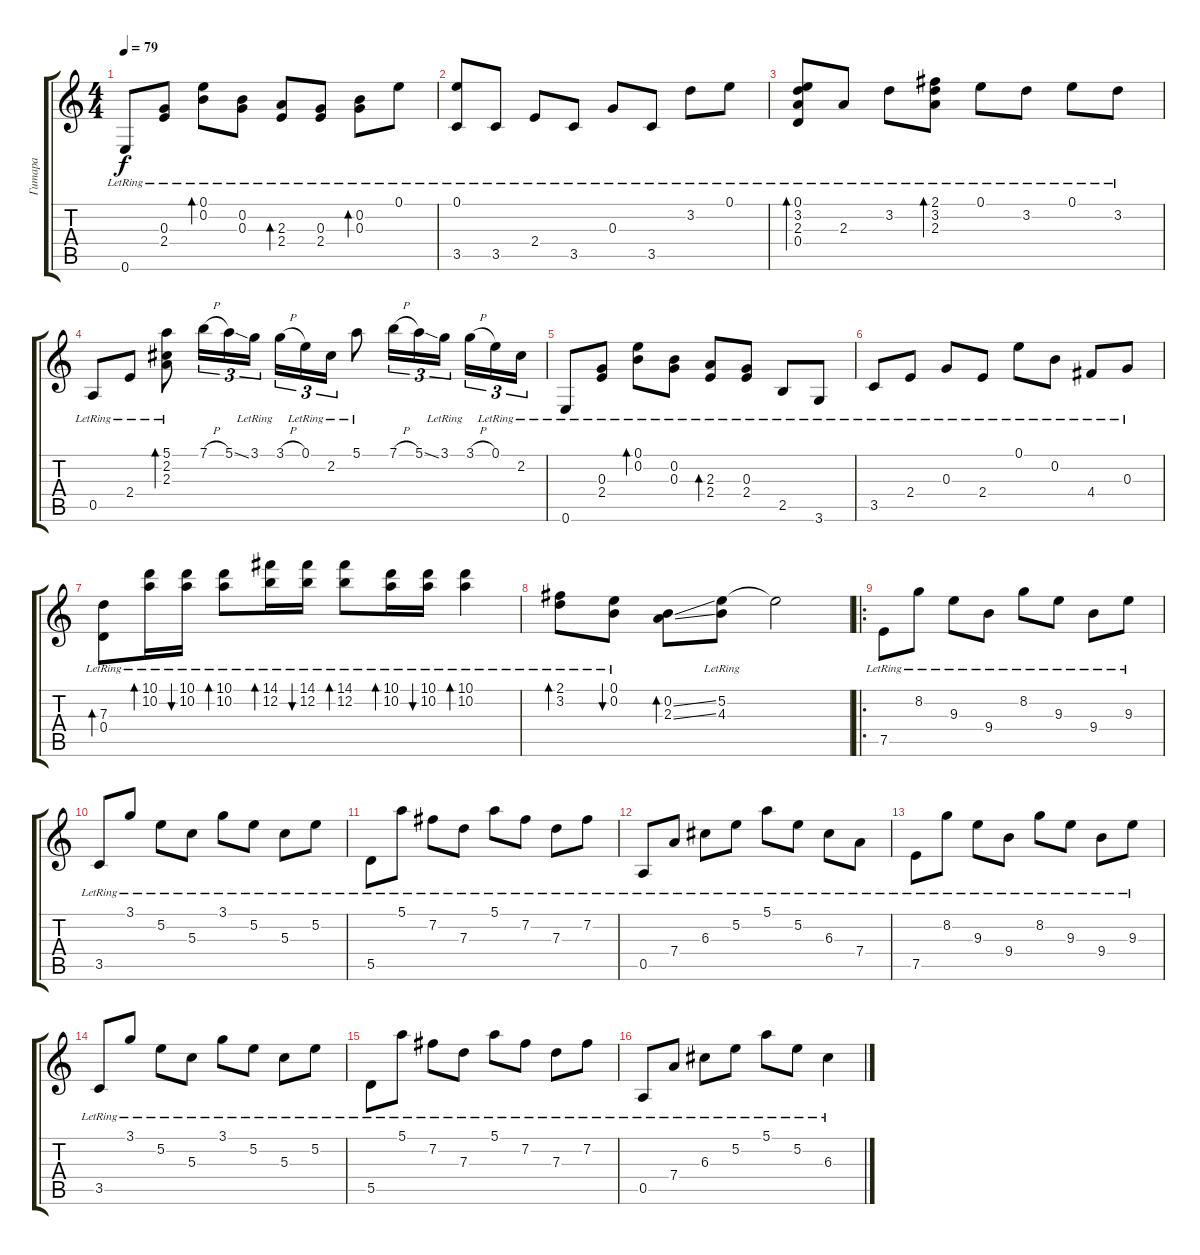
\track ("Гитара" "Гитара") {instrument electricguitarclean}
\staff {score tabs}
\tuning (E4 B3 G3 D3 A2 E2) {hide}
\ts (4 4)
\tempo 79
\clef g2
\ks c
0.6{lr}.8{dy f instrument electricguitarclean} (0.3{lr} 2.4{lr}).8 (0.1{lr} 0.2{lr}).8{bd 60} (0.2{lr} 0.3{lr}).8 (2.3{lr} 2.4{lr}).8{bd 60} (0.3{lr} 2.4{lr}).8 (0.2{lr} 0.3{lr}).8{bd 60} 0.1{lr}.8 |
(0.1{lr} 3.5{lr}).8 3.5{lr}.8 2.4{lr}.8 3.5{lr}.8 0.3{lr}.8 3.5{lr}.8 3.2{lr}.8 0.1{lr}.8 |
(0.1{lr} 3.2{lr} 2.3{lr} 0.4{lr}).8{bd 60} 2.3{lr}.8 3.2{lr}.8 (2.1{lr} 3.2{lr} 2.3{lr}).8{bd 60} 0.1{lr}.8 3.2{lr}.8 0.1{lr}.8 3.2{lr}.8 |
0.5{lr}.8 2.4{lr}.8 (5.1{lr} 2.2{lr} 2.3{lr}).8{bd 120} 7.1{h}.16{tu (3 2)} 5.1{ss}.16{tu (3 2)} 3.1{lr}.16{tu (3 2)} 3.1{h}.16{tu (3 2)} 0.1{lr}.16{tu (3 2)} 2.2{lr}.16{tu (3 2)} 5.1{lr}.8 7.1{h}.16{tu (3 2)} 5.1{ss}.16{tu (3 2)} 3.1{lr}.16{tu (3 2)} 3.1{h}.16{tu (3 2)} 0.1{lr}.16{tu (3 2)} 2.2{lr}.16{tu (3 2)} |
0.6{lr}.8 (0.3{lr} 2.4{lr}).8 (0.1{lr} 0.2{lr}).8{bd 60} (0.2{lr} 0.3{lr}).8 (2.3{lr} 2.4{lr}).8{bd 60} (0.3{lr} 2.4{lr}).8 2.5{lr}.8 3.6{lr}.8 |
3.5{lr}.8 2.4{lr}.8 0.3{lr}.8 2.4{lr}.8 0.1{lr}.8 0.2{lr}.8 4.4{lr}.8 0.3{lr}.8 |
(7.3{lr} 0.4{lr}).8{bd 60} (10.1{lr} 10.2{lr}).16{bd 60} (10.1{lr} 10.2{lr}).16{bu 60} (10.1{lr} 10.2{lr}).8{bd 60} (14.1{lr} 12.2{lr}).16{bd 60} (14.1{lr} 12.2{lr}).16{bu 60} (14.1{lr} 12.2{lr}).8{bd 60} (10.1{lr} 10.2{lr}).16{bd 60} (10.1{lr} 10.2{lr}).16{bu 60} (10.1{lr} 10.2{lr}).4{bd 60} |
(2.1{lr} 3.2{lr}).8{bd 60} (0.1{lr} 0.2{lr}).8{bu 60} (0.2{ss} 2.3{ss}).8{bd 60} (5.2{lr} 4.3{lr}).8 5.2{t}.2 |
\ro
7.5{lr}.8 8.2{lr}.8 9.3{lr}.8 9.4{lr}.8 8.2{lr}.8 9.3{lr}.8 9.4{lr}.8 9.3{lr}.8 |
3.5{lr}.8 3.1{lr}.8 5.2{lr}.8 5.3{lr}.8 3.1{lr}.8 5.2{lr}.8 5.3{lr}.8 5.2{lr}.8 |
5.5{lr}.8 5.1{lr}.8 7.2{lr}.8 7.3{lr}.8 5.1{lr}.8 7.2{lr}.8 7.3{lr}.8 7.2{lr}.8 |
0.5{lr}.8 7.4{lr}.8 6.3{lr}.8 5.2{lr}.8 5.1{lr}.8 5.2{lr}.8 6.3{lr}.8 7.4{lr}.8 |
7.5{lr}.8 8.2{lr}.8 9.3{lr}.8 9.4{lr}.8 8.2{lr}.8 9.3{lr}.8 9.4{lr}.8 9.3{lr}.8 |
3.5{lr}.8 3.1{lr}.8 5.2{lr}.8 5.3{lr}.8 3.1{lr}.8 5.2{lr}.8 5.3{lr}.8 5.2{lr}.8 |
5.5{lr}.8 5.1{lr}.8 7.2{lr}.8 7.3{lr}.8 5.1{lr}.8 7.2{lr}.8 7.3{lr}.8 7.2{lr}.8 |
0.5{lr}.8 7.4{lr}.8 6.3{lr}.8 5.2{lr}.8 5.1{lr}.8 5.2{lr}.8 6.3{lr}.4
